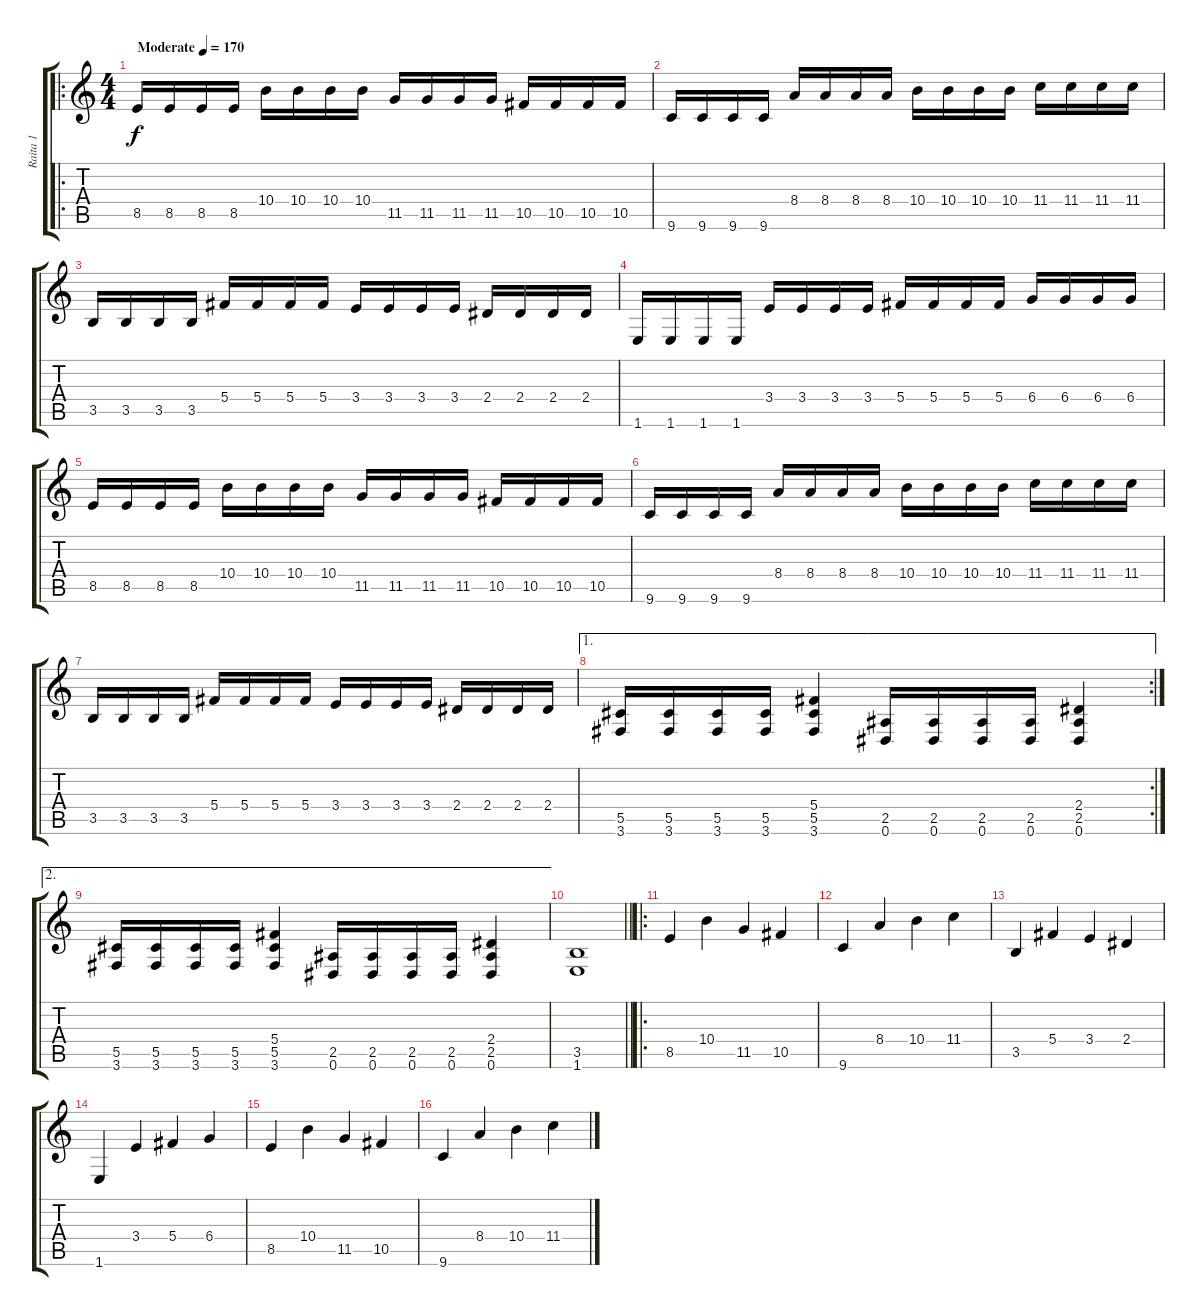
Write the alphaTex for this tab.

\track ("Raita 1" "Raita 1") {instrument distortionguitar}
\staff {score tabs}
\tuning (Eb4 Bb3 Gb3 Db3 Ab2 Eb2) {hide}
\ro
\ts (4 4)
\section ("" "")
\tempo (170 "Moderate")
\clef g2
\ks c
8.5.16{dy f instrument distortionguitar} 8.5.16 8.5.16 8.5.16 10.4.16 10.4.16 10.4.16 10.4.16 11.5.16 11.5.16 11.5.16 11.5.16 10.5.16 10.5.16 10.5.16 10.5.16 |
9.6.16 9.6.16 9.6.16 9.6.16 8.4.16 8.4.16 8.4.16 8.4.16 10.4.16 10.4.16 10.4.16 10.4.16 11.4.16 11.4.16 11.4.16 11.4.16 |
3.5.16 3.5.16 3.5.16 3.5.16 5.4.16 5.4.16 5.4.16 5.4.16 3.4.16 3.4.16 3.4.16 3.4.16 2.4.16 2.4.16 2.4.16 2.4.16 |
1.6.16 1.6.16 1.6.16 1.6.16 3.4.16 3.4.16 3.4.16 3.4.16 5.4.16 5.4.16 5.4.16 5.4.16 6.4.16 6.4.16 6.4.16 6.4.16 |
8.5.16 8.5.16 8.5.16 8.5.16 10.4.16 10.4.16 10.4.16 10.4.16 11.5.16 11.5.16 11.5.16 11.5.16 10.5.16 10.5.16 10.5.16 10.5.16 |
9.6.16 9.6.16 9.6.16 9.6.16 8.4.16 8.4.16 8.4.16 8.4.16 10.4.16 10.4.16 10.4.16 10.4.16 11.4.16 11.4.16 11.4.16 11.4.16 |
3.5.16 3.5.16 3.5.16 3.5.16 5.4.16 5.4.16 5.4.16 5.4.16 3.4.16 3.4.16 3.4.16 3.4.16 2.4.16 2.4.16 2.4.16 2.4.16 |
\ae 1
\rc 2
(5.5 3.6).16 (5.5 3.6).16 (5.5 3.6).16 (5.5 3.6).16 (5.4 5.5 3.6).4 (2.5 0.6).16 (2.5 0.6).16 (2.5 0.6).16 (2.5 0.6).16 (2.4 2.5 0.6).4 |
\ae 2
(5.5 3.6).16 (5.5 3.6).16 (5.5 3.6).16 (5.5 3.6).16 (5.4 5.5 3.6).4 (2.5 0.6).16 (2.5 0.6).16 (2.5 0.6).16 (2.5 0.6).16 (2.4 2.5 0.6).4 |
\barLineRight lightlight
(3.5 1.6).1 |
\ro
\section ("" "")
8.5.4 10.4.4 11.5.4 10.5.4 |
9.6.4 8.4.4 10.4.4 11.4.4 |
3.5.4 5.4.4 3.4.4 2.4.4 |
1.6.4 3.4.4 5.4.4 6.4.4 |
8.5.4 10.4.4 11.5.4 10.5.4 |
9.6.4 8.4.4 10.4.4 11.4.4
